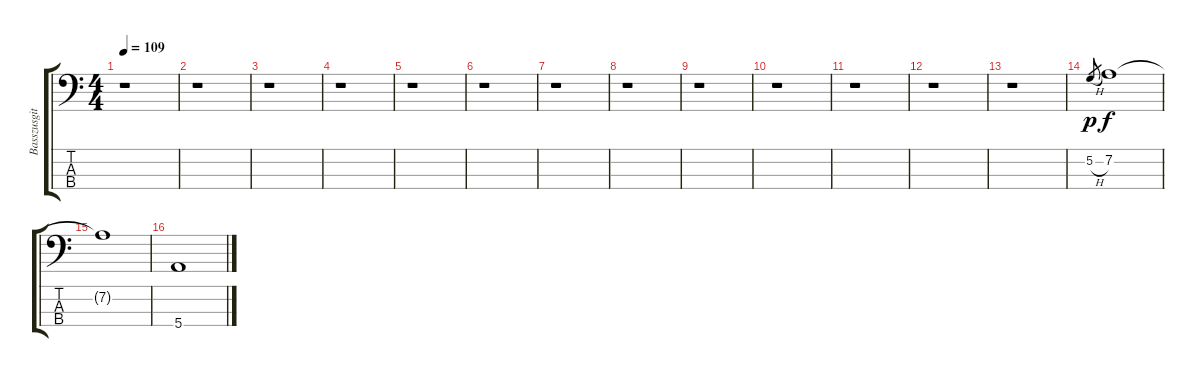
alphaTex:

\track ("Basszusgitár (Roger Glover)" "Basszusgit") {instrument electricbassfinger}
\staff {score tabs}
\tuning (G2 D2 A1 E1) {hide}
\ts (4 4)
\tempo 109
\clef f4
\ks c
r.1{dy p instrument electricbassfinger} |
r.1 |
r.1 |
r.1 |
r.1 |
r.1 |
r.1 |
r.1 |
r.1 |
r.1 |
r.1 |
r.1 |
r.1 |
5.2{h}.8{gr} 7.2.1{dy f} |
7.2{t}.1 |
5.4.1
